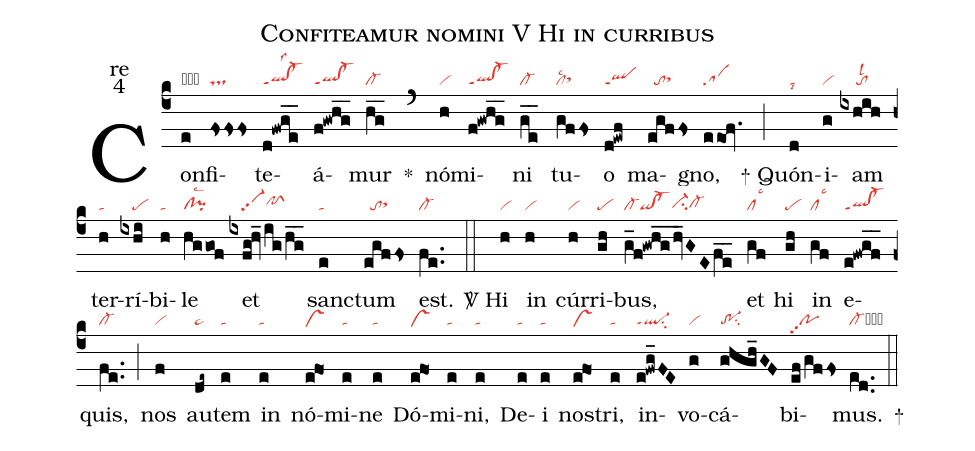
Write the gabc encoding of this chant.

name:Confiteamur nomini V Hi in curribus;
office-part:re;
mode:4;
nabc-lines:1;
%%
(c4) Con(e|obta)fi(fsfsfs|ts)te(d@fwge__|ql!cl-ppt1lss2)á(f!gwhg__|ql!cl-ppt1)mur(hg__|cl-) <sp>*</sp>(`) nó(h|vi)mi(f!gwhg__|ql!cl-ppt1)ni(ge__|cl-) tu(gffs|cllsc2sthh)o(d!ewf|qlppt1) ma(egffs|//tosthh)gno,(eeof.|sa) (;)

<sp>+</sp> Quón(d|talsi8)i(g|vi)am(ixhih|/////tolsl2) ter(h|ta)rí(ixhi|////pe)bi(h|ta)le(hggof|cl!pilsc2) et(ixfg!hv_/ig/hg__|////vi-pp2pfShh) sanc(e|ta)tum(egffs|//tosthh) est.(fe..|cl-) (::)

<sp>V/</sp> Hi(h|vi) in(h|vi) cúr(h|vi)ri(gh|pe)bus,(g_f!gwhg__/hv_GEfe__|cl-qi!cl-ci-hgcl-hg) et(gf|cllsc3) hi(gh|pe) in(gf|cllsc3) e(e!fwgf__|ql!cl-ppt1)quis,(fe..|cl-) (;) nos(f|vi) au(de~|ta>)tem(e|ta) in(e|ta) nó(efO1|vshe)mi(e|ta)ne(e|ta) Dó(efO1|vshe)mi(e|ta)ni,(e|ta) De(e|ta)i(e|ta) nos(efO1|vshe)tri,(e|ta) in(e!fwg_FE|ql-ppt1su2)vo(g|vi)cá(ghgh_GF|tr-1su2)bi(ef/gffs|popp2)mus.(ed..|cl-cb) <sp>+</sp>(::)
